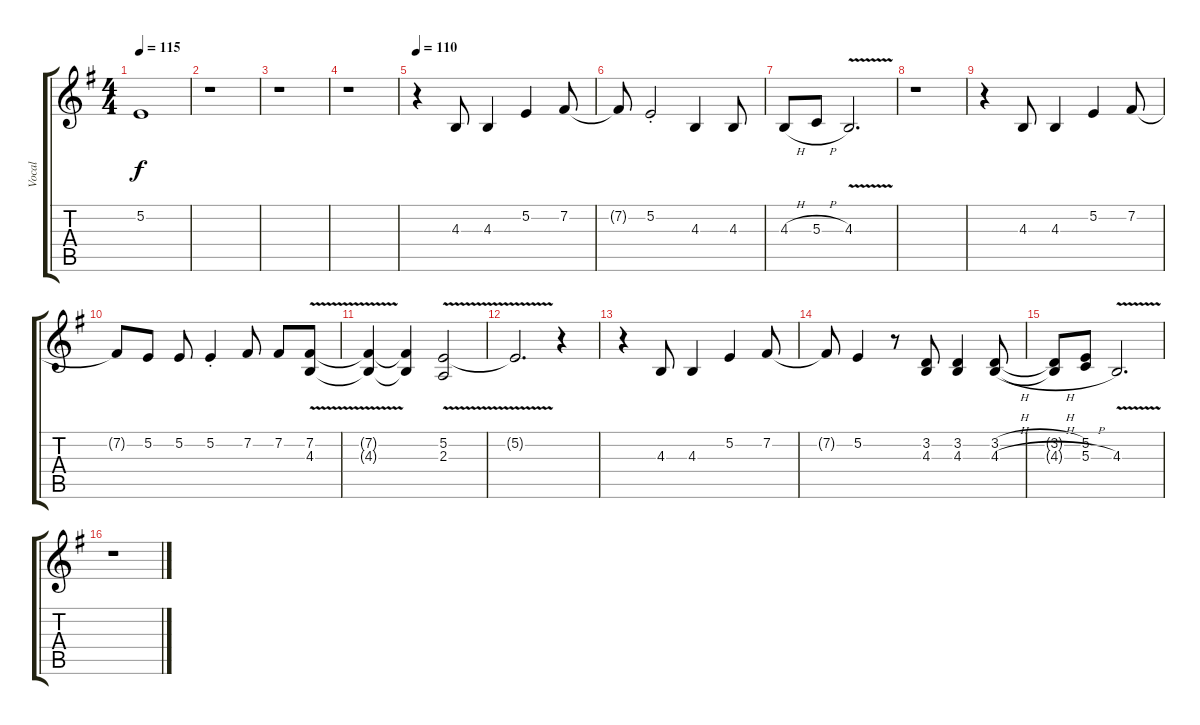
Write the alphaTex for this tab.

\track ("Vocal" "Vocal") {instrument lead6voice}
\staff {score tabs}
\tuning (E4 B3 G3 D3 A2 E2) {hide}
\ts (4 4)
\tempo 115
\clef g2
\ks eminor
5.2{t}.1{dy f} |
r.1 |
r.1 |
r.1 |
\tempo 110
r.4 4.3.8 4.3.4 5.2.4 7.2.8 |
7.2{t}.8 5.2{st}.2 4.3.4 4.3.8 |
4.3{h}.8 5.3{h}.8 4.3{v}.2{d} |
r.1 |
r.4 4.3.8 4.3.4 5.2.4 7.2.8 |
7.2{t}.8 5.2.8 5.2.8 5.2{st}.4 7.2.8 7.2.8 (7.2{v} 4.3).8 |
(7.2{t} 4.3{t}).4 (7.2{t} 4.3{t}).4 (5.2{v} 2.3).2 |
5.2{t}.2{d} r.4 |
r.4 4.3.8 4.3.4 5.2.4 7.2.8 |
7.2{t}.8 5.2.4 r.8 (3.2 4.3).8 (3.2 4.3).4 (3.2{h} 4.3{h}).8 |
(3.2{h t} 4.3{h t}).8 (5.2 5.3{h}).8 4.3{v}.2{d} |
r.1
